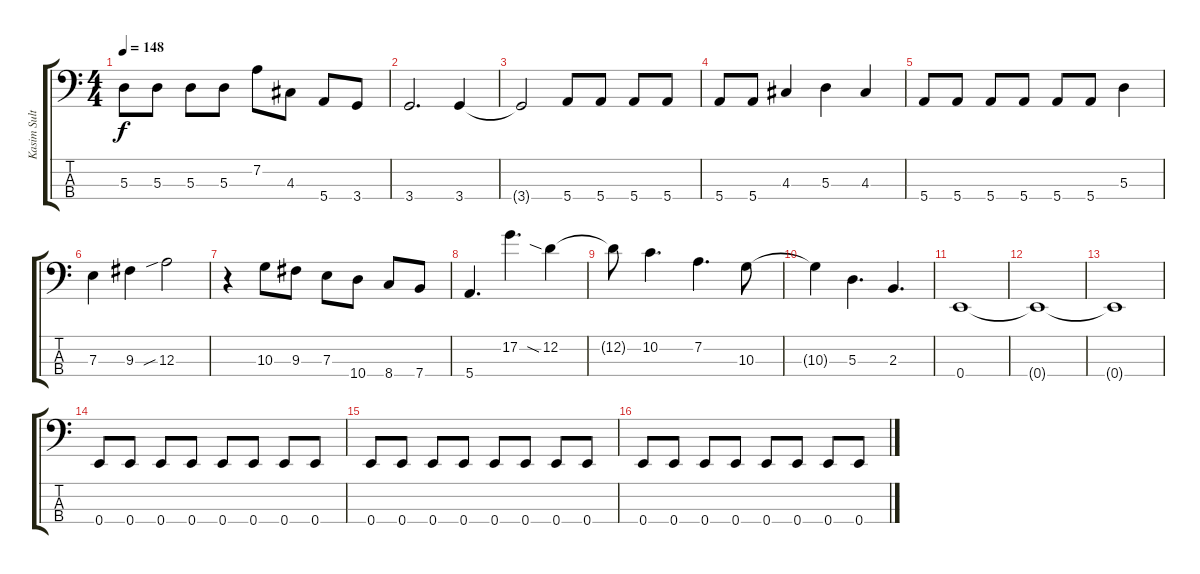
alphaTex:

\track ("Kasim Sulton" "Kasim Sult") {instrument electricbassfinger}
\staff {score tabs}
\tuning (G2 D2 A1 E1) {hide}
\ts (4 4)
\tempo 148
\clef f4
\ks c
5.3.8{dy f} 5.3.8 5.3.8 5.3.8 7.2.8 4.3.8 5.4.8 3.4.8 |
3.4.2{d} 3.4.4 |
3.4{t}.2 5.4.8 5.4.8 5.4.8 5.4.8 |
5.4.8 5.4.8 4.3.4 5.3.4 4.3.4 |
5.4.8 5.4.8 5.4.8 5.4.8 5.4.8 5.4.8 5.3.4 |
7.3.4 9.3.4 12.3{sib}.2 |
r.4 10.3.8 9.3.8 7.3.8 10.4.8 8.4.8 7.4.8 |
5.4.4{d} 17.2.4{d} 12.2{sia}.4 |
12.2{t}.8 10.2.4{d} 7.2.4{d} 10.3.8 |
10.3{t}.4 5.3.4{d} 2.3.4{d} |
0.4.1 |
0.4{t}.1 |
0.4{t}.1 |
0.4.8 0.4.8 0.4.8 0.4.8 0.4.8 0.4.8 0.4.8 0.4.8 |
0.4.8 0.4.8 0.4.8 0.4.8 0.4.8 0.4.8 0.4.8 0.4.8 |
0.4.8 0.4.8 0.4.8 0.4.8 0.4.8 0.4.8 0.4.8 0.4.8
